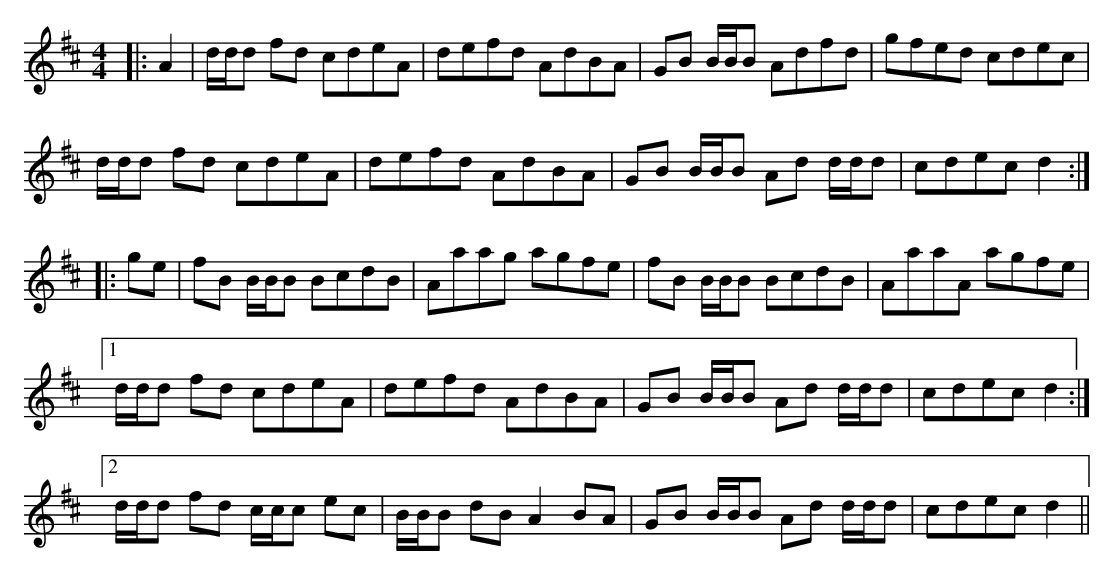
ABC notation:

X:1
M:4/4
K:D
|:A2|d/d/d fd cdeA|defd AdBA|GB B/B/B Adfd|gfed cdec|
d/d/d fd cdeA|defd AdBA|GB B/B/B Ad d/d/d|cdec d2:|
|:ge|fB B/B/B BcdB|Aaag agfe|fB B/B/B BcdB|AaaA agfe|
[1d/d/d fd cdeA|defd AdBA|GB B/B/B Ad d/d/d|cdec d2:|
[2d/d/d fd c/c/c ec|B/B/B dB A2BA|GB B/B/B Ad d/d/d|cdec d2||
